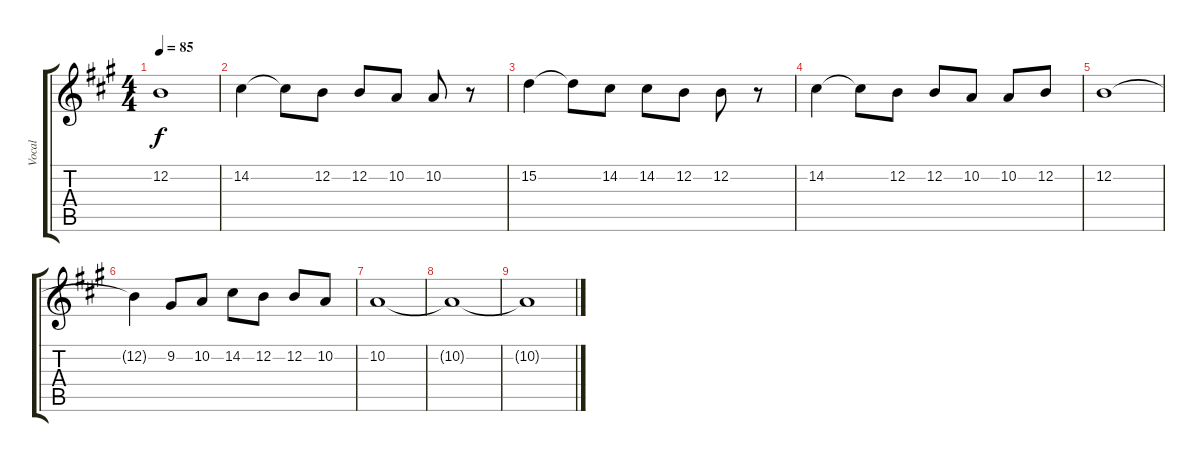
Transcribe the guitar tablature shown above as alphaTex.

\track ("Vocal" "Vocal") {instrument violin}
\staff {score tabs}
\tuning (E4 B3 G3 D3 A2 E2) {hide}
\ts (4 4)
\tempo 85
\clef g2
\ks a
12.2.1{dy f} |
14.2.4 14.2{t}.8 12.2.8 12.2.8 10.2.8 10.2.8 r.8 |
15.2.4 15.2{t}.8 14.2.8 14.2.8 12.2.8 12.2.8 r.8 |
14.2.4 14.2{t}.8 12.2.8 12.2.8 10.2.8 10.2.8 12.2.8 |
12.2.1 |
12.2{t}.4 9.2.8 10.2.8 14.2.8 12.2.8 12.2.8 10.2.8 |
10.2.1 |
10.2{t}.1 |
10.2{t}.1
